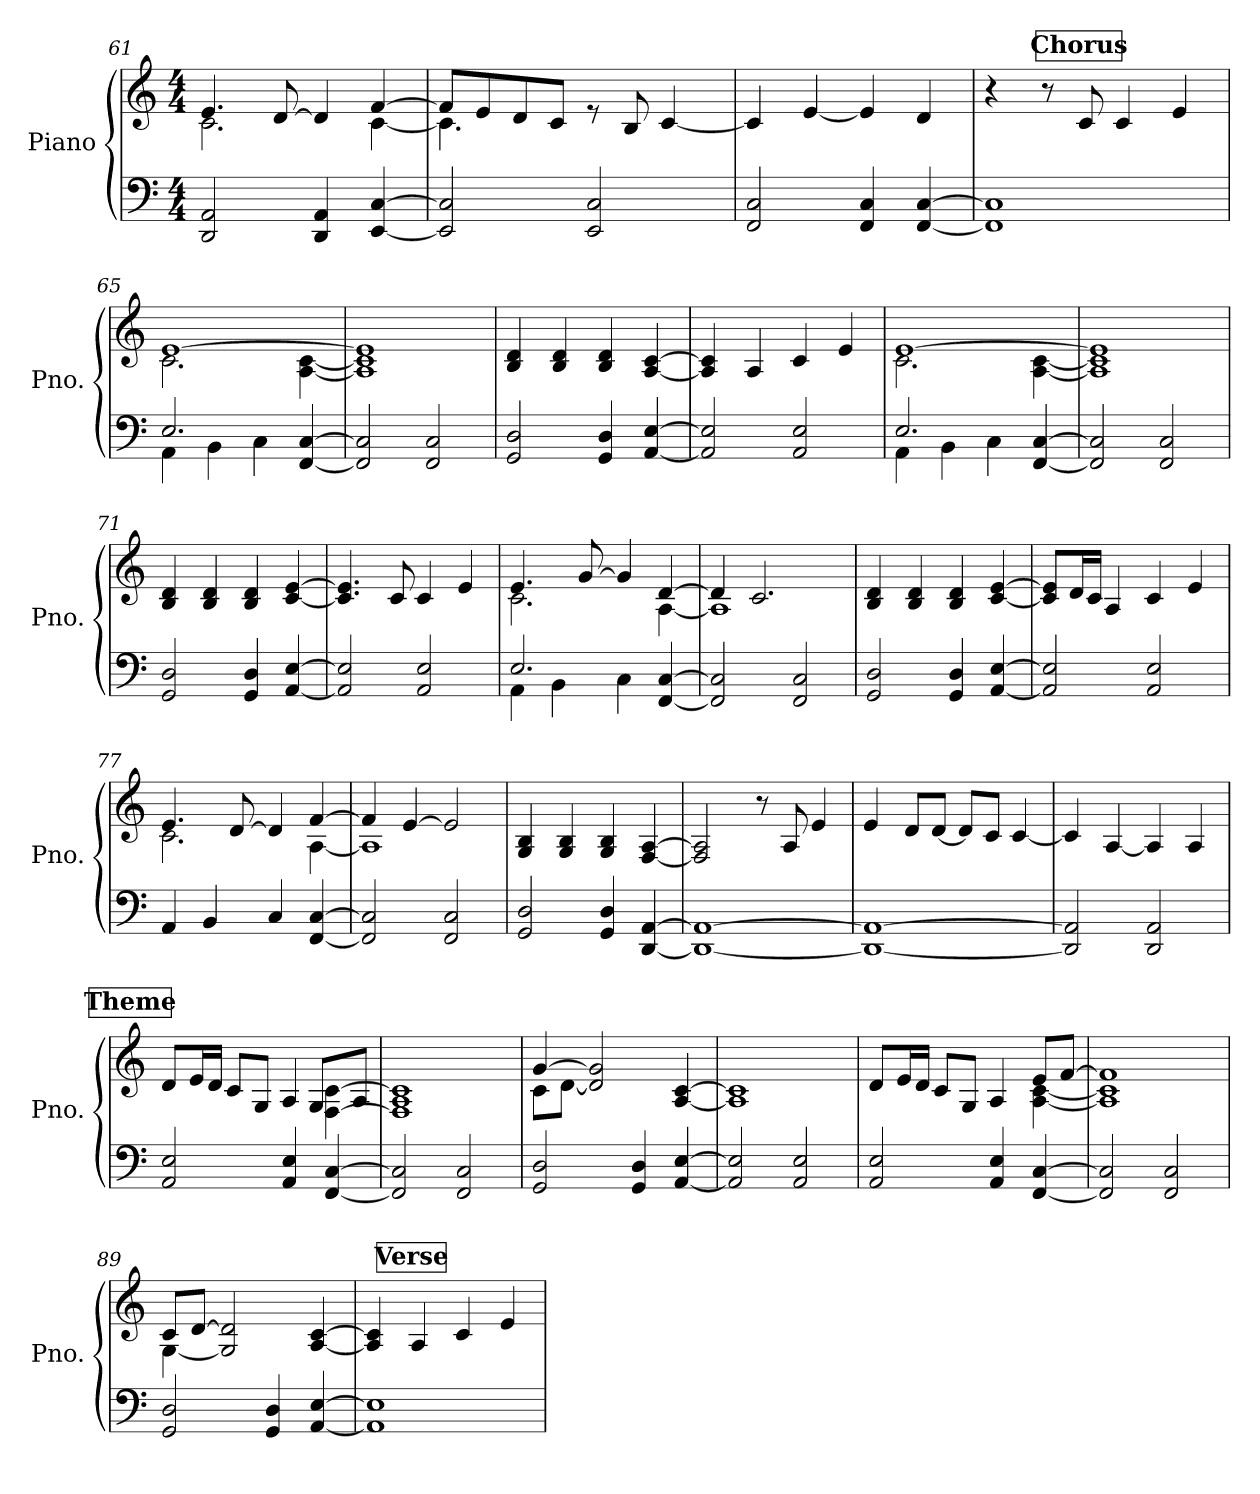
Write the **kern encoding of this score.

**kern	**kern
*part1	*part1
*staff2	*staff1
*I"Piano	*
*I'Pno.	*
*clefF4	*clefG2
*k[]	*k[]
*M4/4	*M4/4
=61	=61
*	*^
2DD/ 2AA/	4.e/	2.c\
.	[8d/	.
4DD/ 4AA/	4d/]	.
[4EE/ [4C/	[4f/	[4c\
=62	=62	=62
2EE/] 2C/]	8f/L]	4.c\]
.	8e/	.
.	8d/	.
.	8c/J	2ryy
2EE/ 2C/	8re	.
.	8B/	.
.	[4c/	.
.	.	8ryy
*	*v	*v
=63	=63
2FF/ 2C/	4c/]
.	[4e/
4FF/ 4C/	4e/]
[4FF/ [4C/	4d/
!!LO:LB:g=z
!!LO:REH:place=s1:a:B:fs=14:t=Chorus:qo=1.5
=64	=64
1FF] 1C]	4r
.	8r
.	8c/
.	4c/
.	4e/
=65	=65
*^	*^
2.E/	4AA\	[1e	2.c\
.	4BB\	.	.
.	4C\	.	.
[4FF/ [4C/	4ryy	.	[4A\ [4c\
*v	*v	*	*
*	*v	*v
=66	=66
2FF/] 2C/]	1A] 1c] 1e]
2FF/ 2C/	.
=67	=67
2GG/ 2D/	4B/ 4d/
.	4B/ 4d/
4GG/ 4D/	4B/ 4d/
[4AA/ [4E/	[4A/ [4c/
=68	=68
2AA/] 2E/]	4A/] 4c/]
.	4A/
2AA/ 2E/	4c/
.	4e/
=69	=69
*^	*^
2.E/	4AA\	[1e	2.c\
.	4BB\	.	.
.	4C\	.	.
[4FF/ [4C/	4ryy	.	[4A\ [4c\
*v	*v	*	*
*	*v	*v
=70	=70
2FF/] 2C/]	1A] 1c] 1e]
2FF/ 2C/	.
=71	=71
2GG/ 2D/	4B/ 4d/
.	4B/ 4d/
4GG/ 4D/	4B/ 4d/
[4AA/ [4E/	[4c/ [4e/
!!LO:PB:g=z
=72	=72
2AA/] 2E/]	4.c/] 4.e/]
.	8c/
2AA/ 2E/	4c/
.	4e/
=73	=73
*^	*^
2.E/	4AA\	4.e/	2.c\
.	4BB\	.	.
.	.	[8g/	.
.	4C\	4g/]	.
[4FF/ [4C/	4ryy	[4d/	[4A\
*v	*v	*	*
=74	=74	=74
2FF/] 2C/]	4d/]	1A]
.	2.c/	.
2FF/ 2C/	.	.
*	*v	*v
=75	=75
2GG/ 2D/	4B/ 4d/
.	4B/ 4d/
4GG/ 4D/	4B/ 4d/
[4AA/ [4E/	[4c/ [4e/
=76	=76
2AA/] 2E/]	8c/] 8e/]L
.	16d/L
.	16c/JJ
.	4A/
2AA/ 2E/	4c/
.	4e/
=77	=77
*	*^
4AA/	4.e/	2.c\
4BB/	.	.
.	[8d/	.
4C/	4d/]	.
[4FF/ [4C/	[4f/	[4A\
=78	=78	=78
2FF/] 2C/]	4f/]	1A]
.	[4e/	.
2FF/ 2C/	2e/]	.
*	*v	*v
!!LO:LB:g=z
=79	=79
2GG/ 2D/	4G/ 4B/
.	4G/ 4B/
4GG/ 4D/	4G/ 4B/
[4DD/ [4AA/	[4F/ [4A/
=80	=80
1DD_ 1AA_	2F/] 2A/]
.	8r
.	8A/
.	4e/
=81	=81
1DD_ 1AA_	4e/
.	8d/L
.	[8d/J
.	8d/L]
.	8c/J
.	[4c/
=82	=82
2DD/] 2AA/]	4c/]
.	[4A/
2DD/ 2AA/	4A/]
.	4A/
!!LO:REH:place=s1:a:B:fs=14:t=Theme
=83	=83
*	*^
2AA/ 2E/	8d/L	2.ryy
.	16e/L	.
.	16d/JJ	.
.	8c/L	.
.	8G/J	.
4AA/ 4E/	4A/	.
[4FF/ [4C/	[4F\ [4c\	8G/L
.	.	8A/J
*	*v	*v
=84	=84
2FF/] 2C/]	1F] 1A 1c]
2FF/ 2C/	.
=85	=85
*	*^
2GG/ 2D/	[4g/	8c\L
.	.	[8d\J
.	2d/] 2g/]	2.ryy
4GG/ 4D/	.	.
[4AA/ [4E/	[4A/ [4c/	.
*	*v	*v
!!LO:LB:g=z
=86	=86
2AA/] 2E/]	1A] 1c]
2AA/ 2E/	.
=87	=87
*	*^
2AA/ 2E/	8d/L	2.ryy
.	16e/L	.
.	16d/JJ	.
.	8c/L	.
.	8G/J	.
4AA/ 4E/	4A/	.
[4FF/ [4C/	8e/L	[4A\ [4c\
.	[8f/J	.
*	*v	*v
=88	=88
2FF/] 2C/]	1A] 1c] 1f]
2FF/ 2C/	.
=89	=89
*	*^
2GG/ 2D/	8c/L	[4G\
.	[8d/J	.
.	2G/] 2d/]	2.ryy
4GG/ 4D/	.	.
[4AA/ [4E/	[4A/ [4c/	.
*	*v	*v
!!LO:REH:place=s1:a:B:fs=14:t=Verse:qo=1
=90	=90
1AA] 1E]	4A/] 4c/]
.	4A/
.	4c/
.	4e/
=	=
*-	*-
